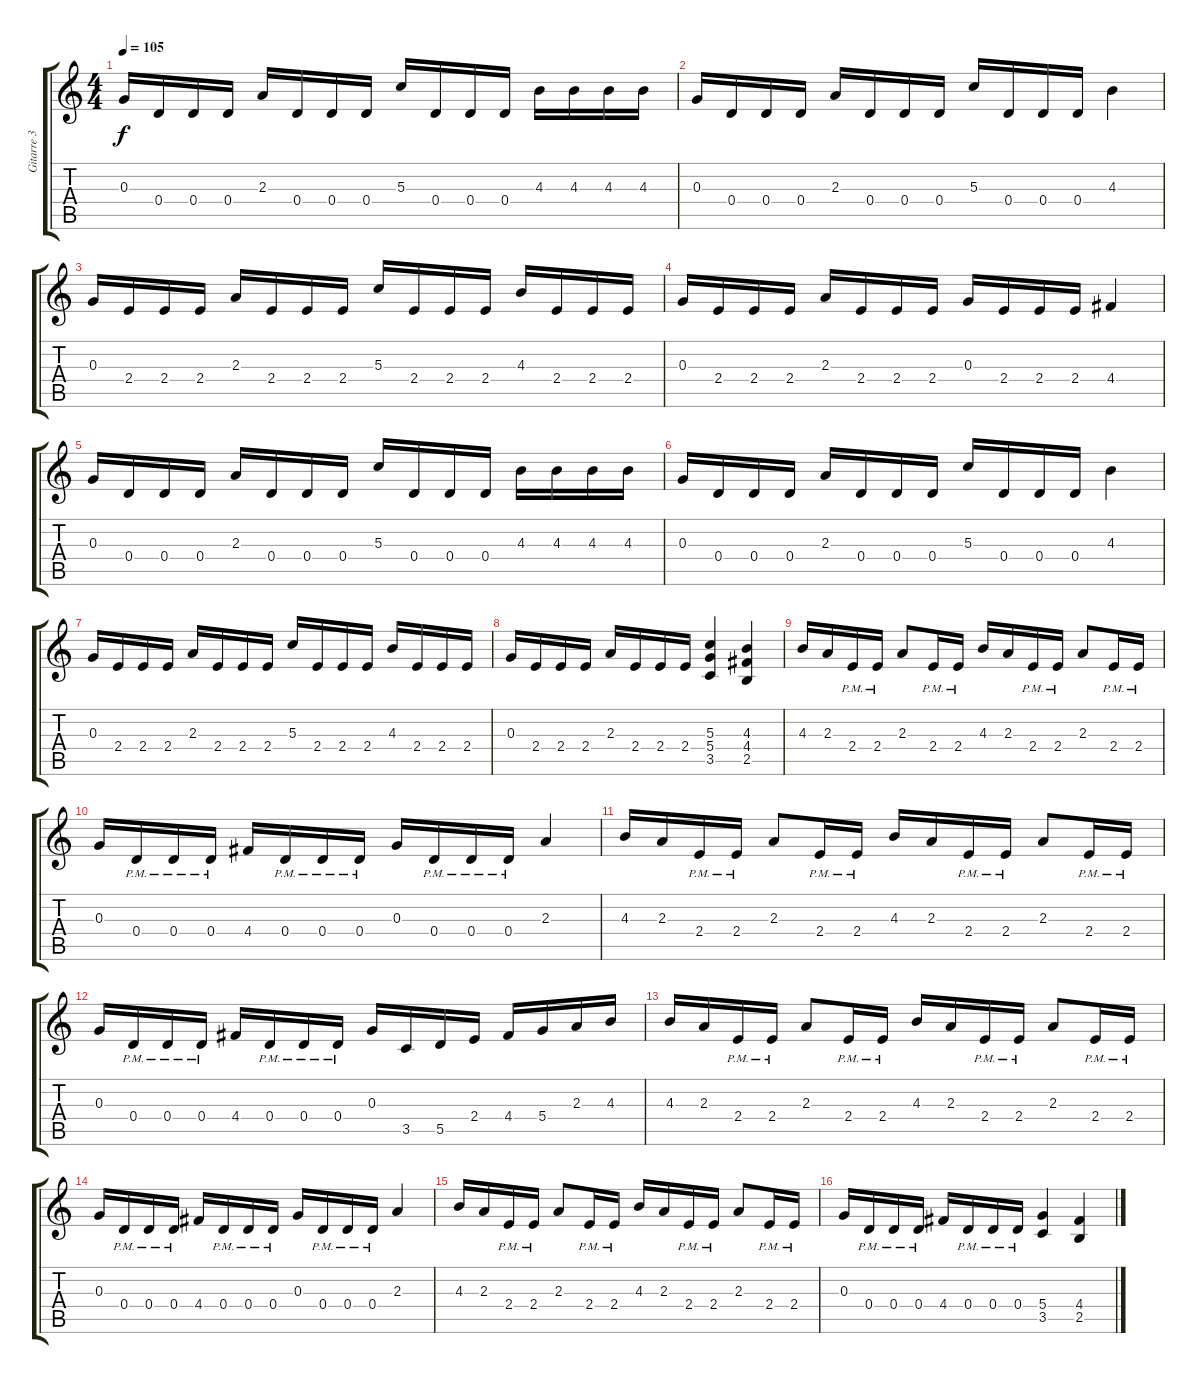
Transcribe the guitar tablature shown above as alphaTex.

\track ("Gitarre 3" "Gitarre 3") {instrument overdrivenguitar}
\staff {score tabs}
\tuning (E4 B3 G3 D3 A2 E2) {hide}
\ts (4 4)
\tempo 105
\clef g2
\ks c
0.3.16{dy f} 0.4.16 0.4.16 0.4.16 2.3.16 0.4.16 0.4.16 0.4.16 5.3.16 0.4.16 0.4.16 0.4.16 4.3.16 4.3.16 4.3.16 4.3.16 |
0.3.16 0.4.16 0.4.16 0.4.16 2.3.16 0.4.16 0.4.16 0.4.16 5.3.16 0.4.16 0.4.16 0.4.16 4.3.4 |
0.3.16 2.4.16 2.4.16 2.4.16 2.3.16 2.4.16 2.4.16 2.4.16 5.3.16 2.4.16 2.4.16 2.4.16 4.3.16 2.4.16 2.4.16 2.4.16 |
0.3.16 2.4.16 2.4.16 2.4.16 2.3.16 2.4.16 2.4.16 2.4.16 0.3.16 2.4.16 2.4.16 2.4.16 4.4.4 |
0.3.16 0.4.16 0.4.16 0.4.16 2.3.16 0.4.16 0.4.16 0.4.16 5.3.16 0.4.16 0.4.16 0.4.16 4.3.16 4.3.16 4.3.16 4.3.16 |
0.3.16 0.4.16 0.4.16 0.4.16 2.3.16 0.4.16 0.4.16 0.4.16 5.3.16 0.4.16 0.4.16 0.4.16 4.3.4 |
0.3.16 2.4.16 2.4.16 2.4.16 2.3.16 2.4.16 2.4.16 2.4.16 5.3.16 2.4.16 2.4.16 2.4.16 4.3.16 2.4.16 2.4.16 2.4.16 |
0.3.16 2.4.16 2.4.16 2.4.16 2.3.16 2.4.16 2.4.16 2.4.16 (5.3 5.4 3.5).4 (4.3 4.4 2.5).4 |
4.3.16 2.3.16 2.4{pm}.16 2.4{pm}.16 2.3.8 2.4{pm}.16 2.4{pm}.16 4.3.16 2.3.16 2.4{pm}.16 2.4{pm}.16 2.3.8 2.4{pm}.16 2.4{pm}.16 |
0.3.16 0.4{pm}.16 0.4{pm}.16 0.4{pm}.16 4.4.16 0.4{pm}.16 0.4{pm}.16 0.4{pm}.16 0.3.16 0.4{pm}.16 0.4{pm}.16 0.4{pm}.16 2.3.4 |
4.3.16 2.3.16 2.4{pm}.16 2.4{pm}.16 2.3.8 2.4{pm}.16 2.4{pm}.16 4.3.16 2.3.16 2.4{pm}.16 2.4{pm}.16 2.3.8 2.4{pm}.16 2.4{pm}.16 |
0.3.16 0.4{pm}.16 0.4{pm}.16 0.4{pm}.16 4.4.16 0.4{pm}.16 0.4{pm}.16 0.4{pm}.16 0.3.16 3.5.16 5.5.16 2.4.16 4.4.16 5.4.16 2.3.16 4.3.16 |
4.3.16 2.3.16 2.4{pm}.16 2.4{pm}.16 2.3.8 2.4{pm}.16 2.4{pm}.16 4.3.16 2.3.16 2.4{pm}.16 2.4{pm}.16 2.3.8 2.4{pm}.16 2.4{pm}.16 |
0.3.16 0.4{pm}.16 0.4{pm}.16 0.4{pm}.16 4.4.16 0.4{pm}.16 0.4{pm}.16 0.4{pm}.16 0.3.16 0.4{pm}.16 0.4{pm}.16 0.4{pm}.16 2.3.4 |
4.3.16 2.3.16 2.4{pm}.16 2.4{pm}.16 2.3.8 2.4{pm}.16 2.4{pm}.16 4.3.16 2.3.16 2.4{pm}.16 2.4{pm}.16 2.3.8 2.4{pm}.16 2.4{pm}.16 |
0.3.16 0.4{pm}.16 0.4{pm}.16 0.4{pm}.16 4.4.16 0.4{pm}.16 0.4{pm}.16 0.4{pm}.16 (5.4 3.5).4 (4.4 2.5).4
